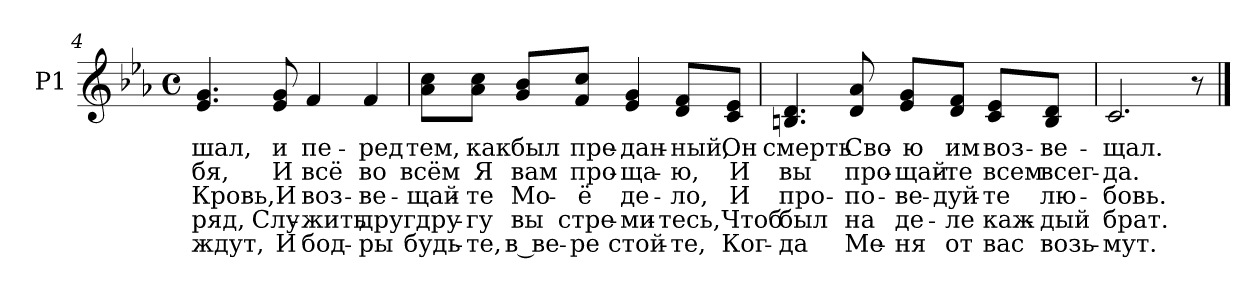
**kern	**text	**text	**text	**text	**text
*part1	*part1	*part1	*part1	*part1	*part1
*staff1	*staff1	*staff1	*staff1	*staff1	*staff1
*I"P1	*	*	*	*	*
*clefG2	*	*	*	*	*
*k[b-e-a-]	*	*	*	*	*
*E-:	*	*	*	*	*
*M4/4	*	*	*	*	*
*met(c)	*	*	*	*	*
=4	=4	=4	=4	=4	=4
!	!LO:LY:b:color=#000000	!LO:LY:b:color=#000000	!LO:LY:b:color=#000000	!LO:LY:b:color=#000000	!LO:LY:b:color=#000000
4.e-i/ 4.gi	-шал,	-бя,	Кровь,	-ряд,	ждут,
!	!LO:LY:b:color=#000000	!LO:LY:b:color=#000000	!LO:LY:b:color=#000000	!LO:LY:b:color=#000000	!LO:LY:b:color=#000000
8e-i/ 8gi	и	И	И	Слу-	И
!	!LO:LY:b:color=#000000	!LO:LY:b:color=#000000	!LO:LY:b:color=#000000	!LO:LY:b:color=#000000	!LO:LY:b:color=#000000
4fi/	пе-	всё	воз-	-жить	бод-
!	!LO:LY:b:color=#000000	!LO:LY:b:color=#000000	!LO:LY:b:color=#000000	!LO:LY:b:color=#000000	!LO:LY:b:color=#000000
4fi/	-ред	во	-ве-	друг	-ры
!!LO:LB:g=z
=5	=5	=5	=5	=5	=5
!	!LO:LY:b:color=#000000	!LO:LY:b:color=#000000	!LO:LY:b:color=#000000	!LO:LY:b:color=#000000	!LO:LY:b:color=#000000
8a-i\ 8cci\L	тем,	всём	-щай-	дру-	будь-
!	!LO:LY:b:color=#000000	!LO:LY:b:color=#000000	!LO:LY:b:color=#000000	!LO:LY:b:color=#000000	!LO:LY:b:color=#000000
8a-i\ 8cci\J	как	Я	-те	-гу	-те,
!	!LO:LY:b:color=#000000	!LO:LY:b:color=#000000	!LO:LY:b:color=#000000	!LO:LY:b:color=#000000	!LO:LY:b:color=#000000
8gi/ 8b-i/L	был	вам	Мо-	вы	в ве-
!	!LO:LY:b:color=#000000	!LO:LY:b:color=#000000	!LO:LY:b:color=#000000	!LO:LY:b:color=#000000	!LO:LY:b:color=#000000
8fi/ 8cci/J	пре-	про-	-ё	стре-	-ре
!	!LO:LY:b:color=#000000	!LO:LY:b:color=#000000	!LO:LY:b:color=#000000	!LO:LY:b:color=#000000	!LO:LY:b:color=#000000
4e-i/ 4gi	-дан-	-ща-	де-	-ми-	стой-
!	!LO:LY:b:color=#000000	!LO:LY:b:color=#000000	!LO:LY:b:color=#000000	!LO:LY:b:color=#000000	!LO:LY:b:color=#000000
8di/ 8fi/L	-ный,	-ю,	-ло,	-тесь,	-те,
!	!LO:LY:b:color=#000000	!LO:LY:b:color=#000000	!LO:LY:b:color=#000000	!LO:LY:b:color=#000000	!LO:LY:b:color=#000000
8ci/ 8e-i/J	Он	И	И	Чтоб	Ког-
=6	=6	=6	=6	=6	=6
!	!LO:LY:b:color=#000000	!LO:LY:b:color=#000000	!LO:LY:b:color=#000000	!LO:LY:b:color=#000000	!LO:LY:b:color=#000000
4.Bni/ 4.di	смерть	вы	про-	был	-да
!	!LO:LY:b:color=#000000	!LO:LY:b:color=#000000	!LO:LY:b:color=#000000	!LO:LY:b:color=#000000	!LO:LY:b:color=#000000
8di/ 8a-i	Сво-	про-	-по-	на	Ме-
!	!LO:LY:b:color=#000000	!LO:LY:b:color=#000000	!LO:LY:b:color=#000000	!LO:LY:b:color=#000000	!LO:LY:b:color=#000000
8e-i/ 8gi/L	-ю	-щай-	-ве-	де-	-ня
!	!LO:LY:b:color=#000000	!LO:LY:b:color=#000000	!LO:LY:b:color=#000000	!LO:LY:b:color=#000000	!LO:LY:b:color=#000000
8di/ 8fi/J	им	-те	-дуй-	-ле	от
!	!LO:LY:b:color=#000000	!LO:LY:b:color=#000000	!LO:LY:b:color=#000000	!LO:LY:b:color=#000000	!LO:LY:b:color=#000000
8ci/ 8e-i/L	воз-	всем	-те	каж-	вас
!	!LO:LY:b:color=#000000	!LO:LY:b:color=#000000	!LO:LY:b:color=#000000	!LO:LY:b:color=#000000	!LO:LY:b:color=#000000
8Bi/ 8di/J	-ве-	всег-	лю-	-дый	возь-
=7	=7	=7	=7	=7	=7
!	!LO:LY:b:color=#000000	!LO:LY:b:color=#000000	!LO:LY:b:color=#000000	!LO:LY:b:color=#000000	!LO:LY:b:color=#000000
2.ci/	-щал.	-да.	-бовь.	брат.	-мут.
8r	.	.	.	.	.
==	==	==	==	==	==
*-	*-	*-	*-	*-	*-
